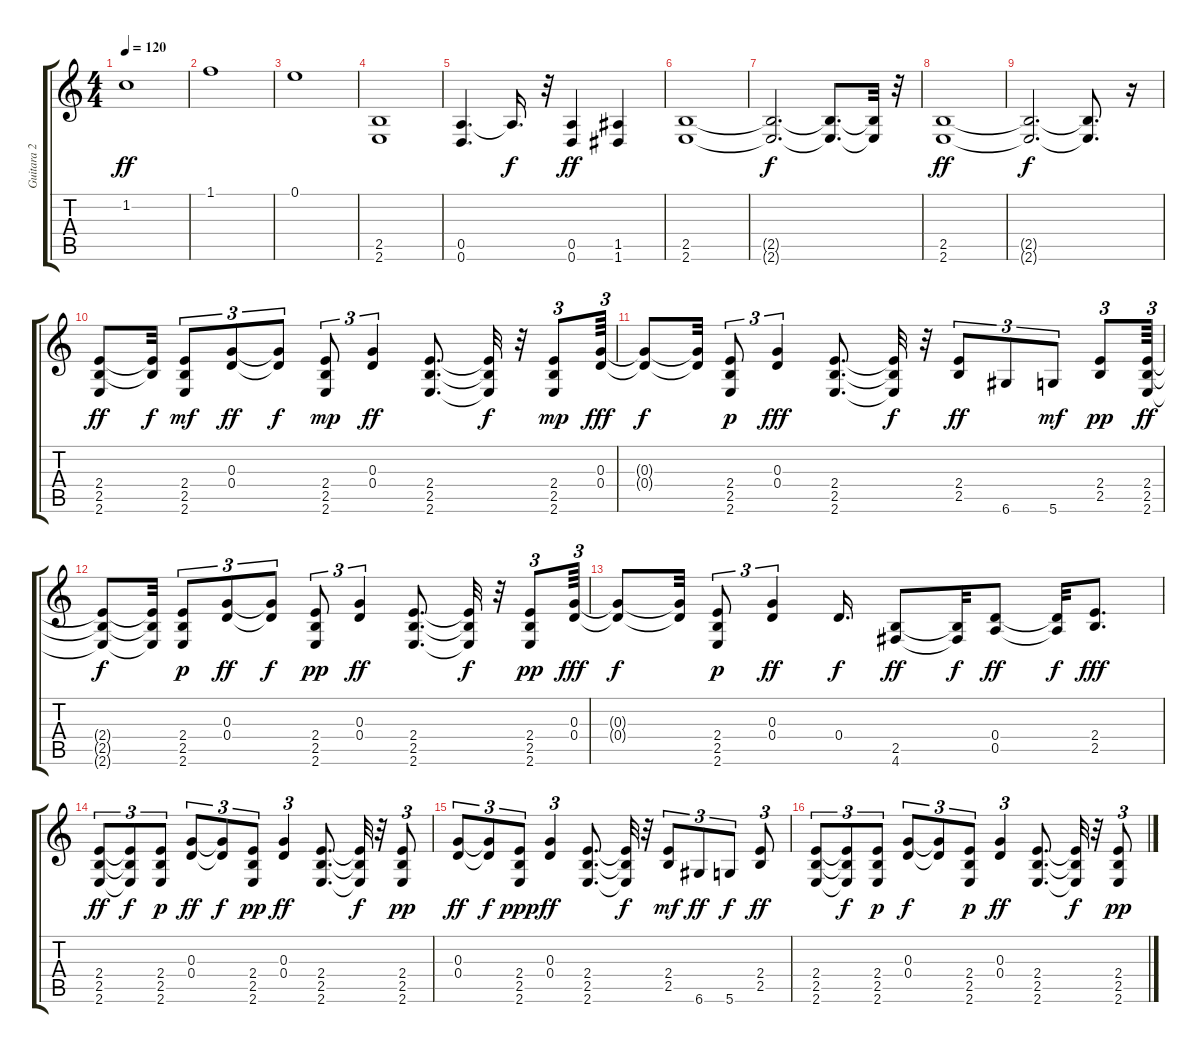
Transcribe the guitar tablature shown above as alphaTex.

\track ("Guitara 2" "Guitara 2") {instrument distortionguitar}
\staff {score tabs}
\tuning (E4 B3 G3 D3 A2 D2) {hide}
\ts (4 4)
\tempo 120
\clef g2
\ks c
1.2.1{dy ff} |
1.1.1 |
0.1.1 |
(2.5 2.6).1 |
(0.5 0.6).4{d} 0.5{t}.16{d dy f} r.32 (0.5 0.6).4{dy ff} (1.5 1.6).4 |
(2.5 2.6).1 |
(2.5{t} 2.6{t}).2{d dy f} (2.5{t} 2.6{t}).8{d} (2.5{t} 2.6{t}).32 r.32 |
(2.5 2.6).1{dy ff} |
(2.5{t} 2.6{t}).2{d dy f} (2.5{t} 2.6{t}).8{d} r.16 |
(2.4 2.5 2.6).8{dy ff} (2.4{t} 2.5{t}).32{dy f} (2.4 2.5 2.6).8{tu (3 2) dy mf} (0.3 0.4).8{tu (3 2) dy ff} (0.3{t} 0.4{t}).8{tu (3 2) dy f} (2.4 2.5 2.6).8{tu (3 2) dy mp} (0.3 0.4).4{tu (3 2) dy ff} (2.4 2.5 2.6).8{d} (2.4{t} 2.5{t} 2.6{t}).32{dy f} r.32 (2.4 2.5 2.6).8{tu (3 2) dy mp} (0.3 0.4).64{tu (3 2) dy fff} |
(0.3{t} 0.4{t}).8{dy f} (0.3{t} 0.4{t}).32 (2.4 2.5 2.6).8{tu (3 2) dy p} (0.3 0.4).4{tu (3 2) dy fff} (2.4 2.5 2.6).8{d} (2.4{t} 2.5{t} 2.6{t}).32{dy f} r.32 (2.4 2.5).8{tu (3 2) dy ff} 6.6.8{tu (3 2)} 5.6.8{tu (3 2) dy mf} (2.4 2.5).8{tu (3 2) dy pp} (2.4 2.5 2.6).64{tu (3 2) dy ff} |
(2.4{t} 2.5{t} 2.6{t}).8{dy f} (2.4{t} 2.5{t} 2.6{t}).32 (2.4 2.5 2.6).8{tu (3 2) dy p} (0.3 0.4).8{tu (3 2) dy ff} (0.3{t} 0.4{t}).8{tu (3 2) dy f} (2.4 2.5 2.6).8{tu (3 2) dy pp} (0.3 0.4).4{tu (3 2) dy ff} (2.4 2.5 2.6).8{d} (2.4{t} 2.5{t} 2.6{t}).32{dy f} r.32 (2.4 2.5 2.6).8{tu (3 2) dy pp} (0.3 0.4).64{tu (3 2) dy fff} |
(0.3{t} 0.4{t}).8{dy f} (0.3{t} 0.4{t}).32 (2.4 2.5 2.6).8{tu (3 2) dy p} (0.3 0.4).4{tu (3 2) dy ff} 0.4.16{d dy f} (2.5 4.6).8{dy ff} (2.5{t} 4.6{t}).32{dy f} (0.4 0.5).8{dy ff} (0.4{t} 0.5{t}).32{dy f} (2.4 2.5).8{d dy fff} |
(2.4 2.5 2.6).8{tu (3 2) dy ff} (2.4{t} 2.5{t} 2.6{t}).8{tu (3 2) dy f} (2.4 2.5 2.6).8{tu (3 2) dy p} (0.3 0.4).8{tu (3 2) dy ff} (0.3{t} 0.4{t}).8{tu (3 2) dy f} (2.4 2.5 2.6).8{tu (3 2) dy pp} (0.3 0.4).4{tu (3 2) dy ff} (2.4 2.5 2.6).8{d} (2.4{t} 2.5{t} 2.6{t}).32{dy f} r.32 (2.4 2.5 2.6).8{tu (3 2) dy pp} |
(0.3 0.4).8{tu (3 2) dy ff} (0.3{t} 0.4{t}).8{tu (3 2) dy f} (2.4 2.5 2.6).8{tu (3 2) dy ppp} (0.3 0.4).4{tu (3 2) dy ff} (2.4 2.5 2.6).8{d} (2.4{t} 2.5{t} 2.6{t}).32{dy f} r.32 (2.4 2.5).8{tu (3 2) dy mf} 6.6.8{tu (3 2) dy ff} 5.6.8{tu (3 2) dy f} (2.4 2.5).8{tu (3 2) dy ff} |
(2.4 2.5 2.6).8{tu (3 2)} (2.4{t} 2.5{t} 2.6{t}).8{tu (3 2) dy f} (2.4 2.5 2.6).8{tu (3 2) dy p} (0.3 0.4).8{tu (3 2) dy f} (0.3{t} 0.4{t}).8{tu (3 2)} (2.4 2.5 2.6).8{tu (3 2) dy p} (0.3 0.4).4{tu (3 2) dy ff} (2.4 2.5 2.6).8{d} (2.4{t} 2.5{t} 2.6{t}).32{dy f} r.32 (2.4 2.5 2.6).8{tu (3 2) dy pp}
